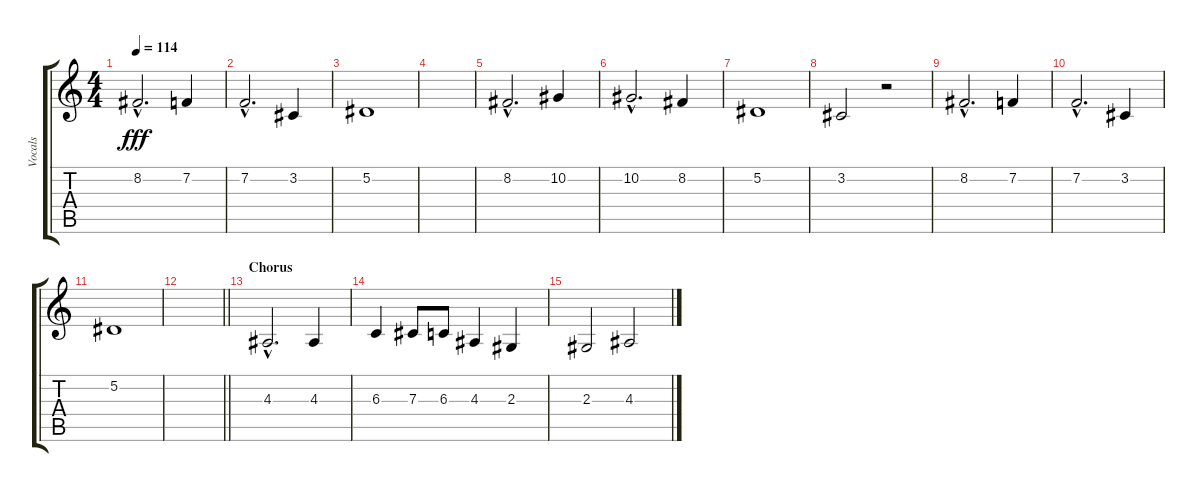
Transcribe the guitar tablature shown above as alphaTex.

\track ("Vocals" "Vocals") {instrument choiraahs}
\staff {score tabs}
\tuning (Eb4 Bb3 Gb3 Db3 Ab2 Eb2) {hide}
\ts (4 4)
\tempo 114
\clef g2
\ks c
8.2{hac}.2{d dy fff} 7.2.4 |
7.2{hac}.2{d} 3.2.4 |
5.2.1 |
|
8.2{hac}.2{d} 10.2.4 |
10.2{hac}.2{d} 8.2.4 |
5.2.1 |
3.2.2 r.2 |
8.2{hac}.2{d} 7.2.4 |
7.2{hac}.2{d} 3.2.4 |
5.2.1 |
\barLineRight lightlight
|
\section ("" "Chorus")
4.3{hac}.2{d} 4.3.4 |
6.3.4 7.3.8 6.3.8 4.3.4 2.3.4 |
2.3.2 4.3.2
